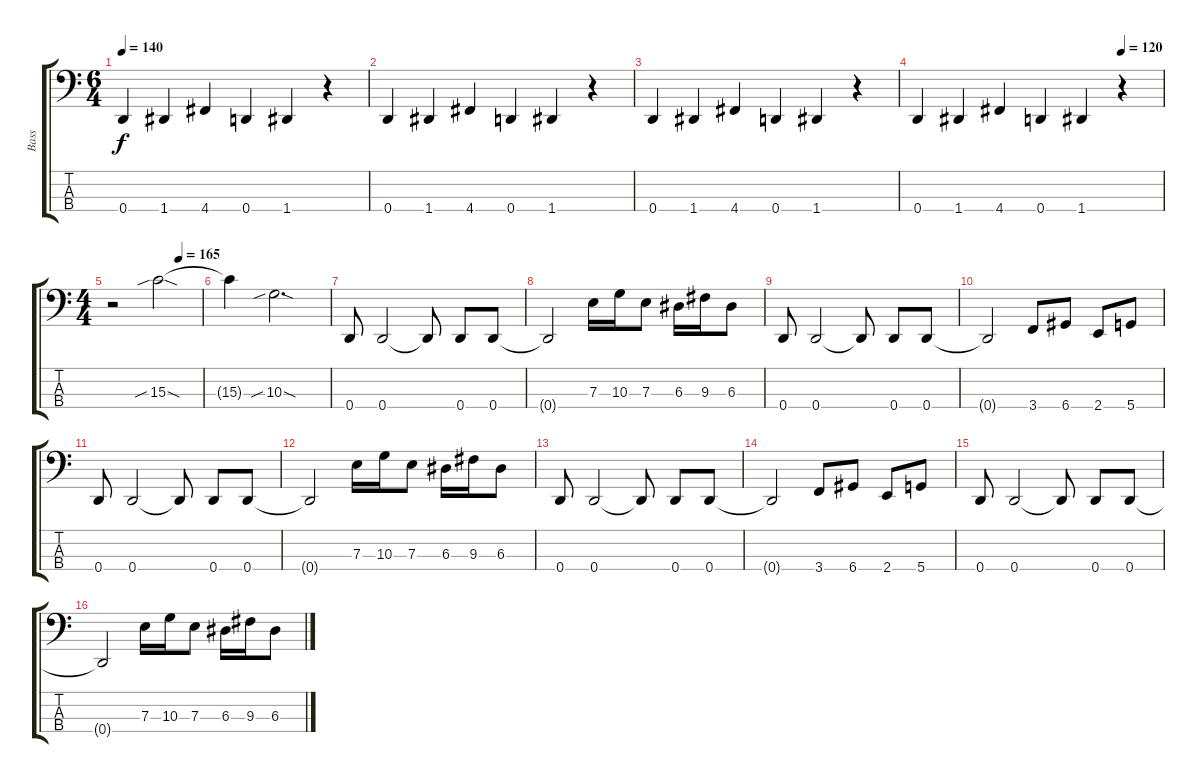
\track ("Bass" "Bass") {instrument electricbasspick}
\staff {score tabs}
\tuning (G2 D2 A1 D1) {hide}
\ts (6 4)
\tempo 140
\clef f4
\ks c
0.4.4{dy f} 1.4.4 4.4.4 0.4.4 1.4.4 r.4 |
0.4.4 1.4.4 4.4.4 0.4.4 1.4.4 r.4 |
0.4.4 1.4.4 4.4.4 0.4.4 1.4.4 r.4 |
\tempo (120 0.8333333333333334)
0.4.4 1.4.4 4.4.4 0.4.4 1.4.4 r.4 |
\ts (4 4)
\tempo (165 0.75)
r.2 15.3{sib sod}.2 |
15.3{t}.4 10.3{sib sod}.2{d} |
0.4.8 0.4.2 0.4{t}.8 0.4.8 0.4.8 |
0.4{t}.2 7.3.16 10.3.16 7.3.8 6.3.16 9.3.16 6.3.8 |
0.4.8 0.4.2 0.4{t}.8 0.4.8 0.4.8 |
0.4{t}.2 3.4.8 6.4.8 2.4.8 5.4.8 |
0.4.8 0.4.2 0.4{t}.8 0.4.8 0.4.8 |
0.4{t}.2 7.3.16 10.3.16 7.3.8 6.3.16 9.3.16 6.3.8 |
0.4.8 0.4.2 0.4{t}.8 0.4.8 0.4.8 |
0.4{t}.2 3.4.8 6.4.8 2.4.8 5.4.8 |
0.4.8 0.4.2 0.4{t}.8 0.4.8 0.4.8 |
0.4{t}.2 7.3.16 10.3.16 7.3.8 6.3.16 9.3.16 6.3.8
